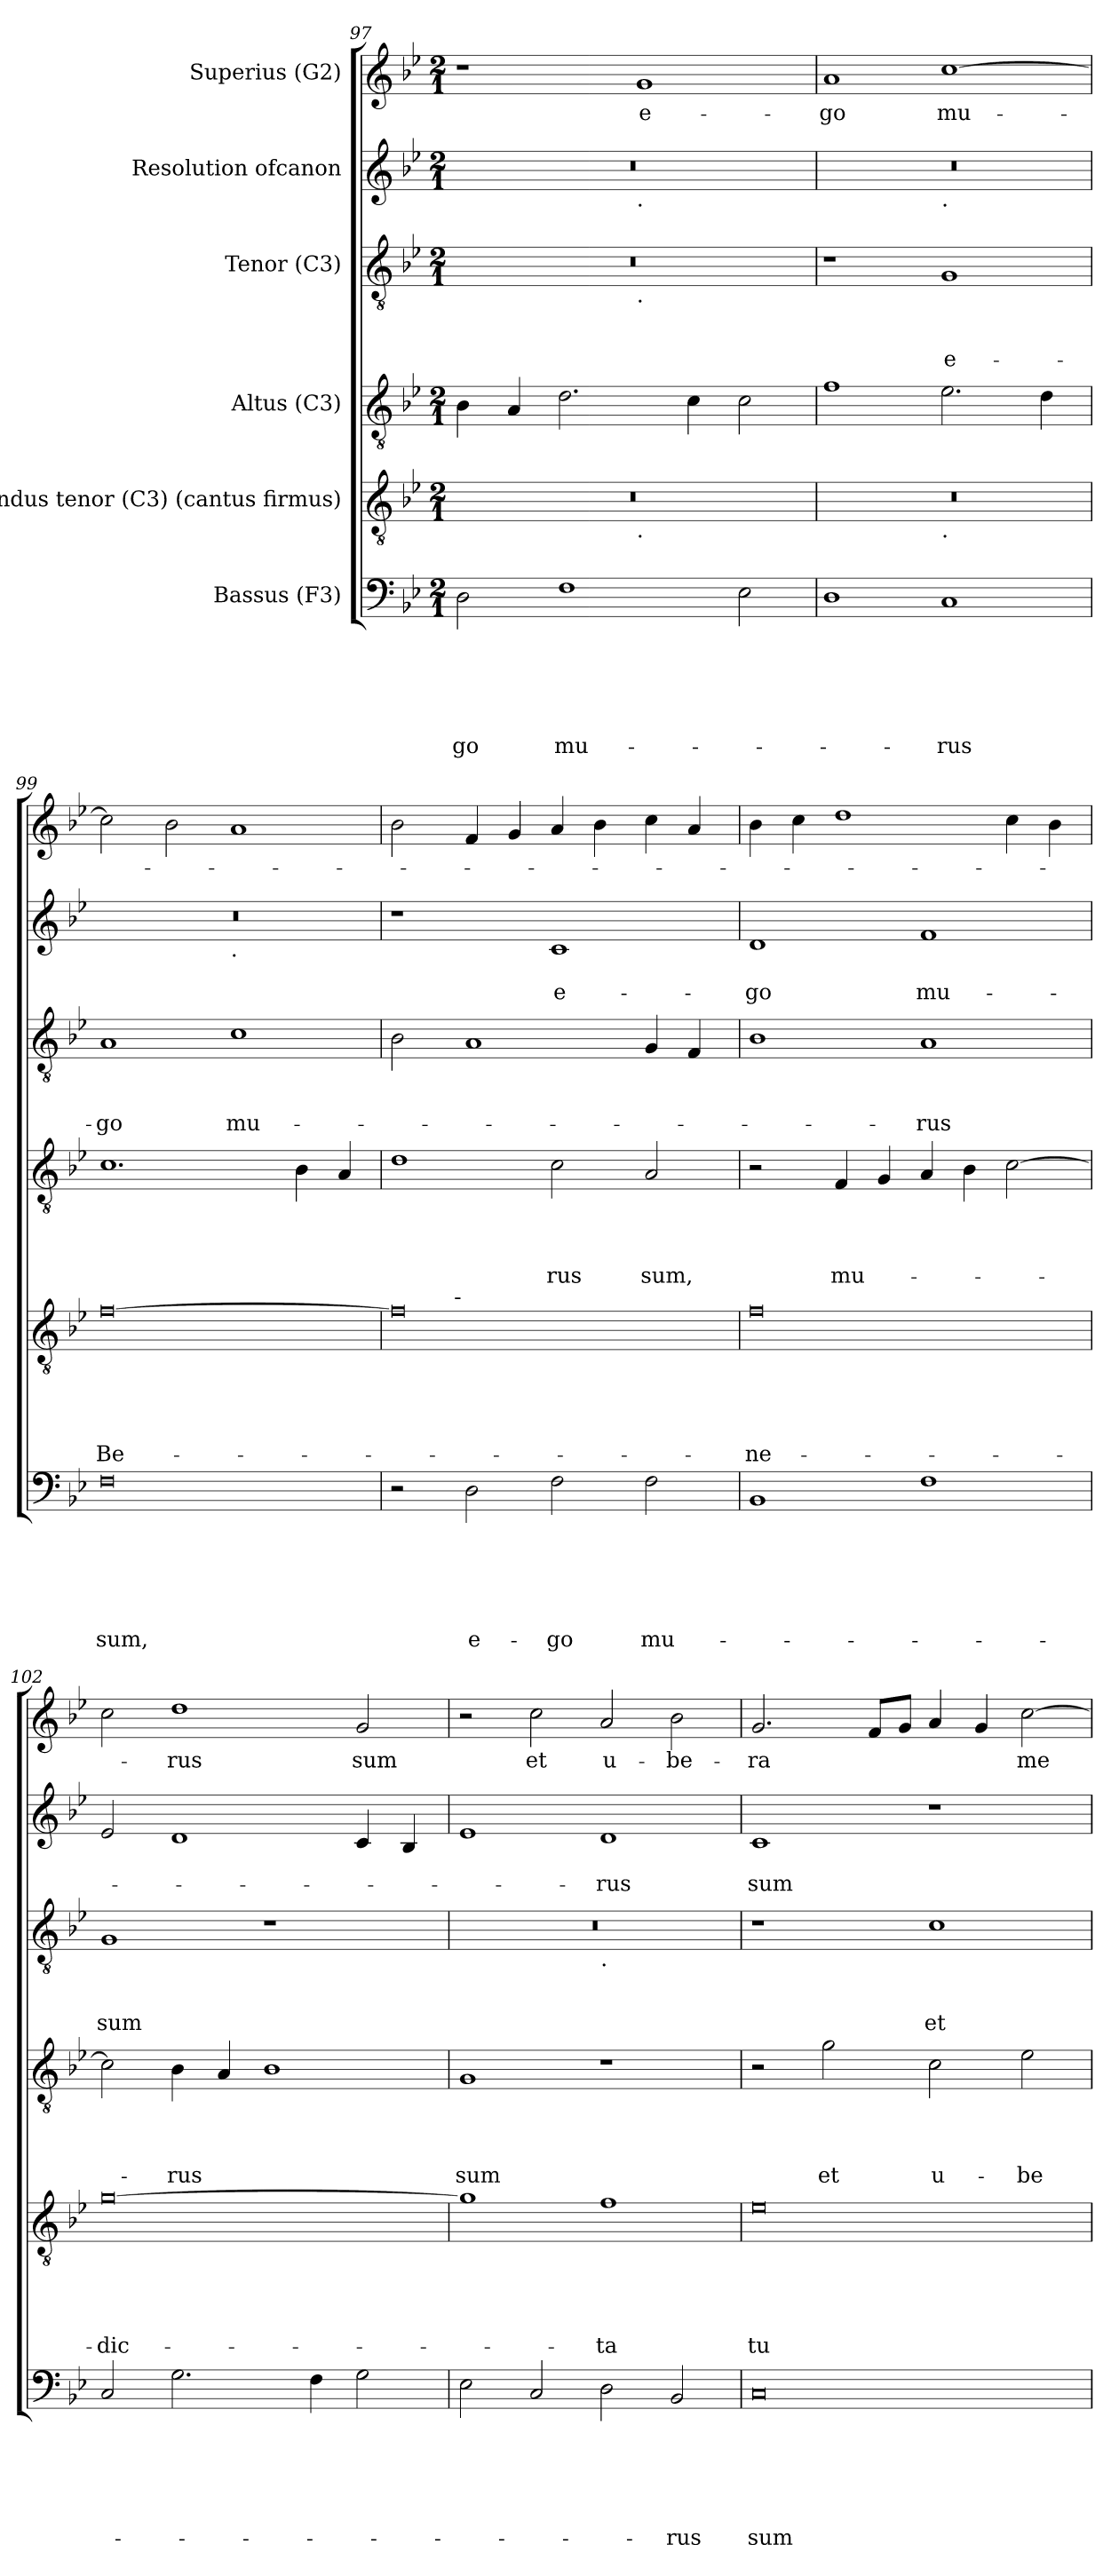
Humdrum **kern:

**kern	**text	**text	**text	**text	**text	**text	**kern	**text	**text	**text	**text	**text	**kern	**text	**text	**text	**text	**kern	**text	**text	**text	**kern	**text	**text	**kern	**text
*part6	*part6	*part6	*part6	*part6	*part6	*part6	*part5	*part5	*part5	*part5	*part5	*part5	*part4	*part4	*part4	*part4	*part4	*part3	*part3	*part3	*part3	*part2	*part2	*part2	*part1	*part1
*staff6	*staff6	*staff6	*staff6	*staff6	*staff6	*staff6	*staff5	*staff5	*staff5	*staff5	*staff5	*staff5	*staff4	*staff4	*staff4	*staff4	*staff4	*staff3	*staff3	*staff3	*staff3	*staff2	*staff2	*staff2	*staff1	*staff1
*I"Bassus (F3)	*	*	*	*	*	*	*I"Secundus tenor (C3) (cantus firmus)	*	*	*	*	*	*I"Altus (C3)	*	*	*	*	*I"Tenor (C3)	*	*	*	*I"Resolution ofcanon	*	*	*I"Superius (G2)	*
*clefF4	*	*	*	*	*	*	*clefGv2	*	*	*	*	*	*clefGv2	*	*	*	*	*clefGv2	*	*	*	*clefG2	*	*	*clefG2	*
*k[b-e-]	*	*	*	*	*	*	*k[b-e-]	*	*	*	*	*	*k[b-e-]	*	*	*	*	*k[b-e-]	*	*	*	*k[b-e-]	*	*	*k[b-e-]	*
*B-:	*	*	*	*	*	*	*B-:	*	*	*	*	*	*B-:	*	*	*	*	*B-:	*	*	*	*B-:	*	*	*B-:	*
*M2/1	*	*	*	*	*	*	*M2/1	*	*	*	*	*	*M2/1	*	*	*	*	*M2/1	*	*	*	*M2/1	*	*	*M2/1	*
=97	=97	=97	=97	=97	=97	=97	=97	=97	=97	=97	=97	=97	=97	=97	=97	=97	=97	=97	=97	=97	=97	=97	=97	=97	=97	=97
!	!	!	!	!	!	!LO:LY:b	!	!	!	!	!	!	!	!	!	!	!	!	!	!	!	!	!	!	!	!
*	*	*	*	*	*	*	*^	*	*	*	*	*	*	*	*	*	*	*^	*	*	*	*^	*	*	*	*
2D\	.	.	.	.	.	-go	0r	1ryy	.	.	.	.	.	4B-\	.	.	.	.	0r	1ryy	.	.	.	0r	1ryy	.	.	1r	.
.	.	.	.	.	.	.	.	.	.	.	.	.	.	4A/	.	.	.	.	.	.	.	.	.	.	.	.	.	.	.
!	!	!	!	!	!	!LO:LY:b	!	!	!	!	!	!	!	!	!	!	!	!	!	!	!	!	!	!	!	!	!	!	!
1F	.	.	.	.	.	mu-	.	.	.	.	.	.	.	2.d\	.	.	.	.	.	.	.	.	.	.	.	.	.	.	.
!	!	!	!	!	!	!	!	!	!	!	!	!	!	!	!	!	!	!	!	!	!	!	!	!	!LO:TX:b:t=.	!	!	!	!
!	!	!	!	!	!	!	!	!	!	!	!	!	!	!	!	!	!	!	!	!LO:TX:b:t=.	!	!	!	!	!	!	!	!	!
!	!	!	!	!	!	!	!	!LO:TX:b:t=.	!	!	!	!	!	!	!	!	!	!	!	!	!	!	!	!	!	!	!	!	!
!	!	!	!	!	!	!	!	!	!	!	!	!	!	!	!	!	!	!	!	!	!	!	!	!	!	!	!	!	!LO:LY:b:rj
.	.	.	.	.	.	.	.	1ryy	.	.	.	.	.	.	.	.	.	.	.	1ryy	.	.	.	.	1ryy	.	.	1g	e-
.	.	.	.	.	.	.	.	.	.	.	.	.	.	4c\	.	.	.	.	.	.	.	.	.	.	.	.	.	.	.
2E-\	.	.	.	.	.	.	.	.	.	.	.	.	.	2c\	.	.	.	.	.	.	.	.	.	.	.	.	.	.	.
=98	=98	=98	=98	=98	=98	=98	=98	=98	=98	=98	=98	=98	=98	=98	=98	=98	=98	=98	=98	=98	=98	=98	=98	=98	=98	=98	=98	=98	=98
!	!	!	!	!	!	!	!	!	!	!	!	!	!	!	!	!	!	!	!	!	!	!	!	!	!	!	!	!	!LO:LY:b
*	*	*	*	*	*	*	*	*	*	*	*	*	*	*	*	*	*	*	*v	*v	*	*	*	*	*	*	*	*	*
1D	.	.	.	.	.	.	0r	1ryy	.	.	.	.	.	1f	.	.	.	.	1r	.	.	.	0r	1ryy	.	.	1a	-go
!	!	!	!	!	!	!	!	!	!	!	!	!	!	!	!	!	!	!	!	!	!	!	!	!LO:TX:b:t=.	!	!	!	!
!	!	!	!	!	!	!	!	!LO:TX:b:t=.	!	!	!	!	!	!	!	!	!	!	!	!	!	!	!	!	!	!	!	!
!	!	!	!	!	!	!LO:LY:b	!	!	!	!	!	!	!	!	!	!	!	!	!	!	!	!LO:LY:b:rj	!	!	!	!	!	!LO:LY:b
1C	.	.	.	.	.	-rus	.	1ryy	.	.	.	.	.	2.e-\	.	.	.	.	1G	.	.	e-	.	1ryy	.	.	[>1cc	mu-
.	.	.	.	.	.	.	.	.	.	.	.	.	.	4d\	.	.	.	.	.	.	.	.	.	.	.	.	.	.
=99	=99	=99	=99	=99	=99	=99	=99	=99	=99	=99	=99	=99	=99	=99	=99	=99	=99	=99	=99	=99	=99	=99	=99	=99	=99	=99	=99	=99
!	!	!	!	!	!	!LO:LY:b	!	!	!	!	!	!	!LO:LY:b	!	!	!	!	!	!	!	!	!LO:LY:b	!	!	!	!	!	!
*	*	*	*	*	*	*	*v	*v	*	*	*	*	*	*	*	*	*	*	*	*	*	*	*	*	*	*	*	*
0F	.	.	.	.	.	sum,	[<0f	.	.	.	.	Be-	1.c	.	.	.	.	1A	.	.	-go	0r	1ryy	.	.	2cc\]	.
.	.	.	.	.	.	.	.	.	.	.	.	.	.	.	.	.	.	.	.	.	.	.	.	.	.	2b-\	.
!	!	!	!	!	!	!	!	!	!	!	!	!	!	!	!	!	!	!	!	!	!	!	!LO:TX:b:t=.	!	!	!	!
!	!	!	!	!	!	!	!	!	!	!	!	!	!	!	!	!	!	!	!	!	!LO:LY:b	!	!	!	!	!	!
.	.	.	.	.	.	.	.	.	.	.	.	.	.	.	.	.	.	1c	.	.	mu-	.	1ryy	.	.	1a	.
.	.	.	.	.	.	.	.	.	.	.	.	.	4B-\	.	.	.	.	.	.	.	.	.	.	.	.	.	.
.	.	.	.	.	.	.	.	.	.	.	.	.	4A/	.	.	.	.	.	.	.	.	.	.	.	.	.	.
*	*	*	*	*	*	*	*	*	*	*	*	*	*	*	*	*	*	*	*	*	*	*v	*v	*	*	*	*
!!LO:LB:g=z
=100	=100	=100	=100	=100	=100	=100	=100	=100	=100	=100	=100	=100	=100	=100	=100	=100	=100	=100	=100	=100	=100	=100	=100	=100	=100	=100
*	*	*	*	*	*	*	*^	*	*	*	*	*	*	*	*	*	*	*	*	*	*	*	*	*	*	*
2r	.	.	.	.	.	.	0f]	4...ryy	.	.	.	.	.	1d	.	.	.	.	2B-\	.	.	.	1r	.	.	2b-\	.
!	!	!	!	!	!	!	!	!LO:TX:a:t=-	!	!	!	!	!	!	!	!	!	!	!	!	!	!	!	!	!	!	!
.	.	.	.	.	.	.	.	1ryy	.	.	.	.	.	.	.	.	.	.	.	.	.	.	.	.	.	.	.
!	!	!	!	!	!	!LO:LY:b	!	!	!	!	!	!	!	!	!	!	!	!	!	!	!	!	!	!	!	!	!
2D\	.	.	.	.	.	e-	.	.	.	.	.	.	.	.	.	.	.	.	1A	.	.	.	.	.	.	4f/	.
.	.	.	.	.	.	.	.	.	.	.	.	.	.	.	.	.	.	.	.	.	.	.	.	.	.	4g/	.
!	!	!	!	!	!	!LO:LY:b	!	!	!	!	!	!	!	!	!	!	!	!LO:LY:b	!	!	!	!	!	!	!LO:LY:b:rj	!	!
2F\	.	.	.	.	.	-go	.	.	.	.	.	.	.	2c\	.	.	.	-rus	.	.	.	.	1c	.	e-	4a/	.
.	.	.	.	.	.	.	.	.	.	.	.	.	.	.	.	.	.	.	.	.	.	.	.	.	.	4b-\	.
.	.	.	.	.	.	.	.	2ryy	.	.	.	.	.	.	.	.	.	.	.	.	.	.	.	.	.	.	.
!	!	!	!	!	!	!LO:LY:b	!	!	!	!	!	!	!	!	!	!	!	!LO:LY:b	!	!	!	!	!	!	!	!	!
2F\	.	.	.	.	.	mu-	.	.	.	.	.	.	.	2A/	.	.	.	sum,	4G/	.	.	.	.	.	.	4cc\	.
.	.	.	.	.	.	.	.	.	.	.	.	.	.	.	.	.	.	.	4F/	.	.	.	.	.	.	4a/	.
.	.	.	.	.	.	.	.	32ryy	.	.	.	.	.	.	.	.	.	.	.	.	.	.	.	.	.	.	.
=101	=101	=101	=101	=101	=101	=101	=101	=101	=101	=101	=101	=101	=101	=101	=101	=101	=101	=101	=101	=101	=101	=101	=101	=101	=101	=101	=101
!	!	!	!	!	!	!	!	!	!	!	!	!	!LO:LY:b:rj	!	!	!	!	!	!	!	!	!	!	!	!LO:LY:b	!	!
*	*	*	*	*	*	*	*v	*v	*	*	*	*	*	*	*	*	*	*	*	*	*	*	*	*	*	*	*
1BB-	.	.	.	.	.	.	0f	.	.	.	.	-ne-	2r	.	.	.	.	1B-	.	.	.	1d	.	-go	4b-\	.
.	.	.	.	.	.	.	.	.	.	.	.	.	.	.	.	.	.	.	.	.	.	.	.	.	4cc\	.
!	!	!	!	!	!	!	!	!	!	!	!	!	!	!	!	!	!LO:LY:b	!	!	!	!	!	!	!	!	!
.	.	.	.	.	.	.	.	.	.	.	.	.	4F/	.	.	.	mu-	.	.	.	.	.	.	.	1dd	.
.	.	.	.	.	.	.	.	.	.	.	.	.	4G/	.	.	.	.	.	.	.	.	.	.	.	.	.
!	!	!	!	!	!	!	!	!	!	!	!	!	!	!	!	!	!	!	!	!	!LO:LY:b	!	!	!LO:LY:b	!	!
1F	.	.	.	.	.	.	.	.	.	.	.	.	4A/	.	.	.	.	1A	.	.	-rus	1f	.	mu-	.	.
.	.	.	.	.	.	.	.	.	.	.	.	.	4B-\	.	.	.	.	.	.	.	.	.	.	.	.	.
.	.	.	.	.	.	.	.	.	.	.	.	.	[>2c\	.	.	.	.	.	.	.	.	.	.	.	4cc\	.
.	.	.	.	.	.	.	.	.	.	.	.	.	.	.	.	.	.	.	.	.	.	.	.	.	4b-\	.
=102	=102	=102	=102	=102	=102	=102	=102	=102	=102	=102	=102	=102	=102	=102	=102	=102	=102	=102	=102	=102	=102	=102	=102	=102	=102	=102
!	!	!	!	!	!	!	!	!	!	!	!	!LO:LY:b	!	!	!	!	!	!	!	!	!LO:LY:b	!	!	!	!	!
2C/	.	.	.	.	.	.	[<0g	.	.	.	.	-dic-	2c\]	.	.	.	.	1G	.	.	sum	2e-/	.	.	2cc\	.
!	!	!	!	!	!	!	!	!	!	!	!	!	!	!	!	!	!LO:LY:b	!	!	!	!	!	!	!	!	!LO:LY:b
2.G\	.	.	.	.	.	.	.	.	.	.	.	.	4B-\	.	.	.	-rus	.	.	.	.	1d	.	.	1dd	-rus
.	.	.	.	.	.	.	.	.	.	.	.	.	4A/	.	.	.	.	.	.	.	.	.	.	.	.	.
.	.	.	.	.	.	.	.	.	.	.	.	.	1B-	.	.	.	.	1r	.	.	.	.	.	.	.	.
4F\	.	.	.	.	.	.	.	.	.	.	.	.	.	.	.	.	.	.	.	.	.	.	.	.	.	.
!	!	!	!	!	!	!	!	!	!	!	!	!	!	!	!	!	!	!	!	!	!	!	!	!	!	!LO:LY:b
2G\	.	.	.	.	.	.	.	.	.	.	.	.	.	.	.	.	.	.	.	.	.	4c/	.	.	2g/	sum
.	.	.	.	.	.	.	.	.	.	.	.	.	.	.	.	.	.	.	.	.	.	4B-/	.	.	.	.
=103	=103	=103	=103	=103	=103	=103	=103	=103	=103	=103	=103	=103	=103	=103	=103	=103	=103	=103	=103	=103	=103	=103	=103	=103	=103	=103
!	!	!	!	!	!	!	!	!	!	!	!	!	!	!	!	!	!LO:LY:b	!	!	!	!	!	!	!	!	!
*	*	*	*	*	*	*	*	*	*	*	*	*	*	*	*	*	*	*^	*	*	*	*	*	*	*	*
2E-\	.	.	.	.	.	.	1g]	.	.	.	.	.	1G	.	.	.	sum	0r	1ryy	.	.	.	1e-	.	.	2r	.
!	!	!	!	!	!	!	!	!	!	!	!	!	!	!	!	!	!	!	!	!	!	!	!	!	!	!	!LO:LY:b
2C/	.	.	.	.	.	.	.	.	.	.	.	.	.	.	.	.	.	.	.	.	.	.	.	.	.	2cc\	et
!	!	!	!	!	!	!	!	!	!	!	!	!	!	!	!	!	!	!	!LO:TX:b:t=.	!	!	!	!	!	!	!	!
!	!	!	!	!	!	!	!	!	!	!	!	!LO:LY:b	!	!	!	!	!	!	!	!	!	!	!	!	!LO:LY:b	!	!LO:LY:b
2D\	.	.	.	.	.	.	1f	.	.	.	.	-ta	1r	.	.	.	.	.	1ryy	.	.	.	1d	.	-rus	2a/	u-
!	!	!	!	!	!	!LO:LY:b	!	!	!	!	!	!	!	!	!	!	!	!	!	!	!	!	!	!	!	!	!LO:LY:b
2BB-/	.	.	.	.	.	-rus	.	.	.	.	.	.	.	.	.	.	.	.	.	.	.	.	.	.	.	2b-\	-be-
=104	=104	=104	=104	=104	=104	=104	=104	=104	=104	=104	=104	=104	=104	=104	=104	=104	=104	=104	=104	=104	=104	=104	=104	=104	=104	=104	=104
!	!	!	!	!	!	!LO:LY:b	!	!	!	!	!	!LO:LY:b:rj	!	!	!	!	!	!	!	!	!	!	!	!	!LO:LY:b	!	!LO:LY:b
*	*	*	*	*	*	*	*	*	*	*	*	*	*	*	*	*	*	*v	*v	*	*	*	*	*	*	*	*
0C	.	.	.	.	.	sum	0e-	.	.	.	.	tu	2r	.	.	.	.	1r	.	.	.	1c	.	sum	2.g/	-ra
!	!	!	!	!	!	!	!	!	!	!	!	!	!	!	!	!	!LO:LY:b	!	!	!	!	!	!	!	!	!
.	.	.	.	.	.	.	.	.	.	.	.	.	2g\	.	.	.	et	.	.	.	.	.	.	.	.	.
.	.	.	.	.	.	.	.	.	.	.	.	.	.	.	.	.	.	.	.	.	.	.	.	.	8f/L	.
.	.	.	.	.	.	.	.	.	.	.	.	.	.	.	.	.	.	.	.	.	.	.	.	.	8g/J	.
!	!	!	!	!	!	!	!	!	!	!	!	!	!	!	!	!	!LO:LY:b	!	!	!	!LO:LY:b	!	!	!	!	!
.	.	.	.	.	.	.	.	.	.	.	.	.	2c\	.	.	.	u-	1c	.	.	et	1r	.	.	4a/	.
.	.	.	.	.	.	.	.	.	.	.	.	.	.	.	.	.	.	.	.	.	.	.	.	.	4g/	.
!	!	!	!	!	!	!	!	!	!	!	!	!	!	!	!	!	!LO:LY:b	!	!	!	!	!	!	!	!	!LO:LY:b
.	.	.	.	.	.	.	.	.	.	.	.	.	2e-\	.	.	.	-be-	.	.	.	.	.	.	.	[>2cc\	me-
=	=	=	=	=	=	=	=	=	=	=	=	=	=	=	=	=	=	=	=	=	=	=	=	=	=	=
*-	*-	*-	*-	*-	*-	*-	*-	*-	*-	*-	*-	*-	*-	*-	*-	*-	*-	*-	*-	*-	*-	*-	*-	*-	*-	*-
